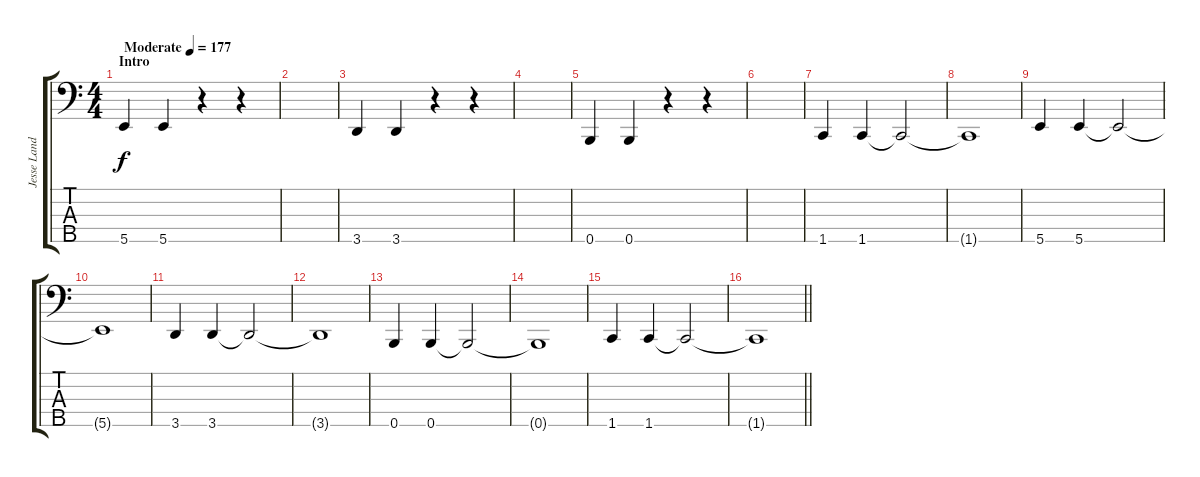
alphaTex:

\track ("Jesse Landry (Bass)" "Jesse Land") {instrument electricbassfinger}
\staff {score tabs}
\tuning (G2 D2 A1 E1 B0) {hide}
\ts (4 4)
\section ("" "Intro")
\tempo (177 "Moderate")
\clef f4
\ks c
5.5.4{dy f instrument electricbassfinger} 5.5.4 r.4 r.4 |
|
3.5.4 3.5.4 r.4 r.4 |
|
0.5.4 0.5.4 r.4 r.4 |
|
1.5.4 1.5.4 1.5{t}.2 |
1.5{t}.1 |
5.5.4 5.5.4 5.5{t}.2 |
5.5{t}.1 |
3.5.4 3.5.4 3.5{t}.2 |
3.5{t}.1 |
0.5.4 0.5.4 0.5{t}.2 |
0.5{t}.1 |
1.5.4 1.5.4 1.5{t}.2 |
\barLineRight lightlight
1.5{t}.1
